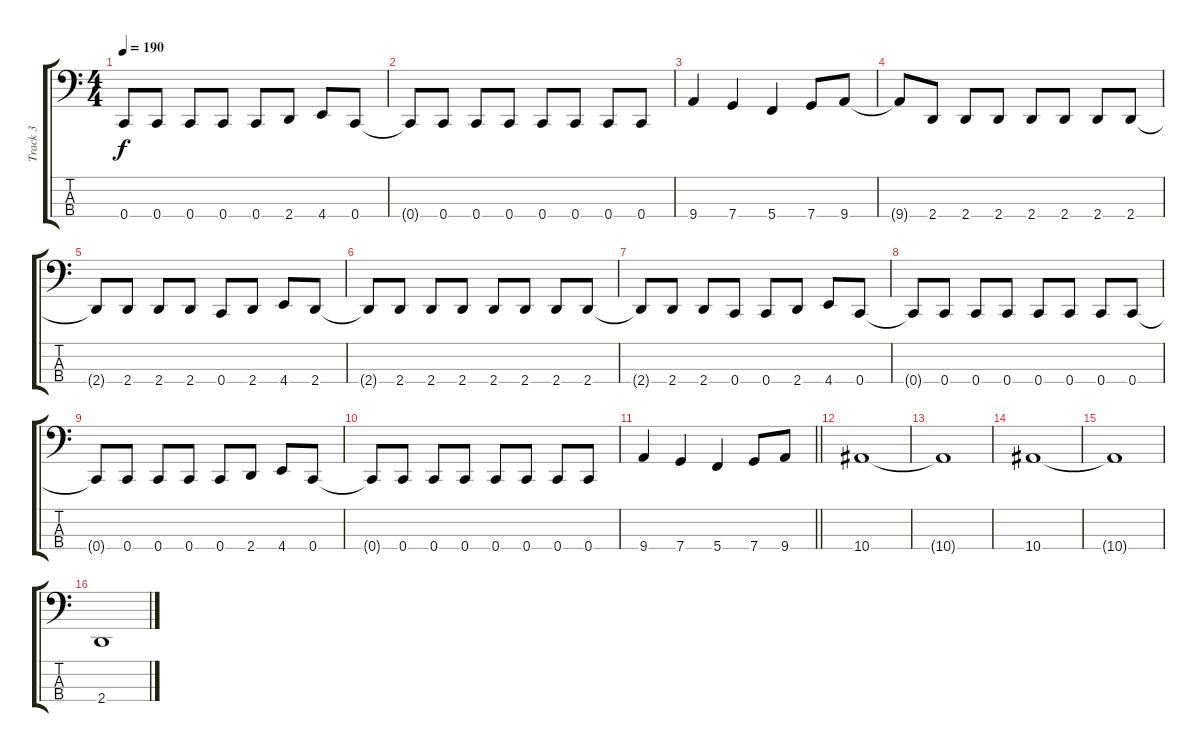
\track ("Track 3" "Track 3") {instrument electricbasspick}
\staff {score tabs}
\tuning (F2 C2 G1 C1) {hide}
\ts (4 4)
\tempo 190
\clef f4
\ks c
0.4{t}.8{dy f} 0.4.8 0.4.8 0.4.8 0.4.8 2.4.8 4.4.8 0.4.8 |
0.4{t}.8 0.4.8 0.4.8 0.4.8 0.4.8 0.4.8 0.4.8 0.4.8 |
9.4.4 7.4.4 5.4.4 7.4.8 9.4.8 |
9.4{t}.8 2.4.8 2.4.8 2.4.8 2.4.8 2.4.8 2.4.8 2.4.8 |
2.4{t}.8 2.4.8 2.4.8 2.4.8 0.4.8 2.4.8 4.4.8 2.4.8 |
2.4{t}.8 2.4.8 2.4.8 2.4.8 2.4.8 2.4.8 2.4.8 2.4.8 |
2.4{t}.8 2.4.8 2.4.8 0.4.8 0.4.8 2.4.8 4.4.8 0.4.8 |
0.4{t}.8 0.4.8 0.4.8 0.4.8 0.4.8 0.4.8 0.4.8 0.4.8 |
0.4{t}.8 0.4.8 0.4.8 0.4.8 0.4.8 2.4.8 4.4.8 0.4.8 |
0.4{t}.8 0.4.8 0.4.8 0.4.8 0.4.8 0.4.8 0.4.8 0.4.8 |
\barLineRight lightlight
9.4.4 7.4.4 5.4.4 7.4.8 9.4.8 |
10.4.1 |
10.4{t}.1 |
10.4.1 |
10.4{t}.1 |
2.4.1
